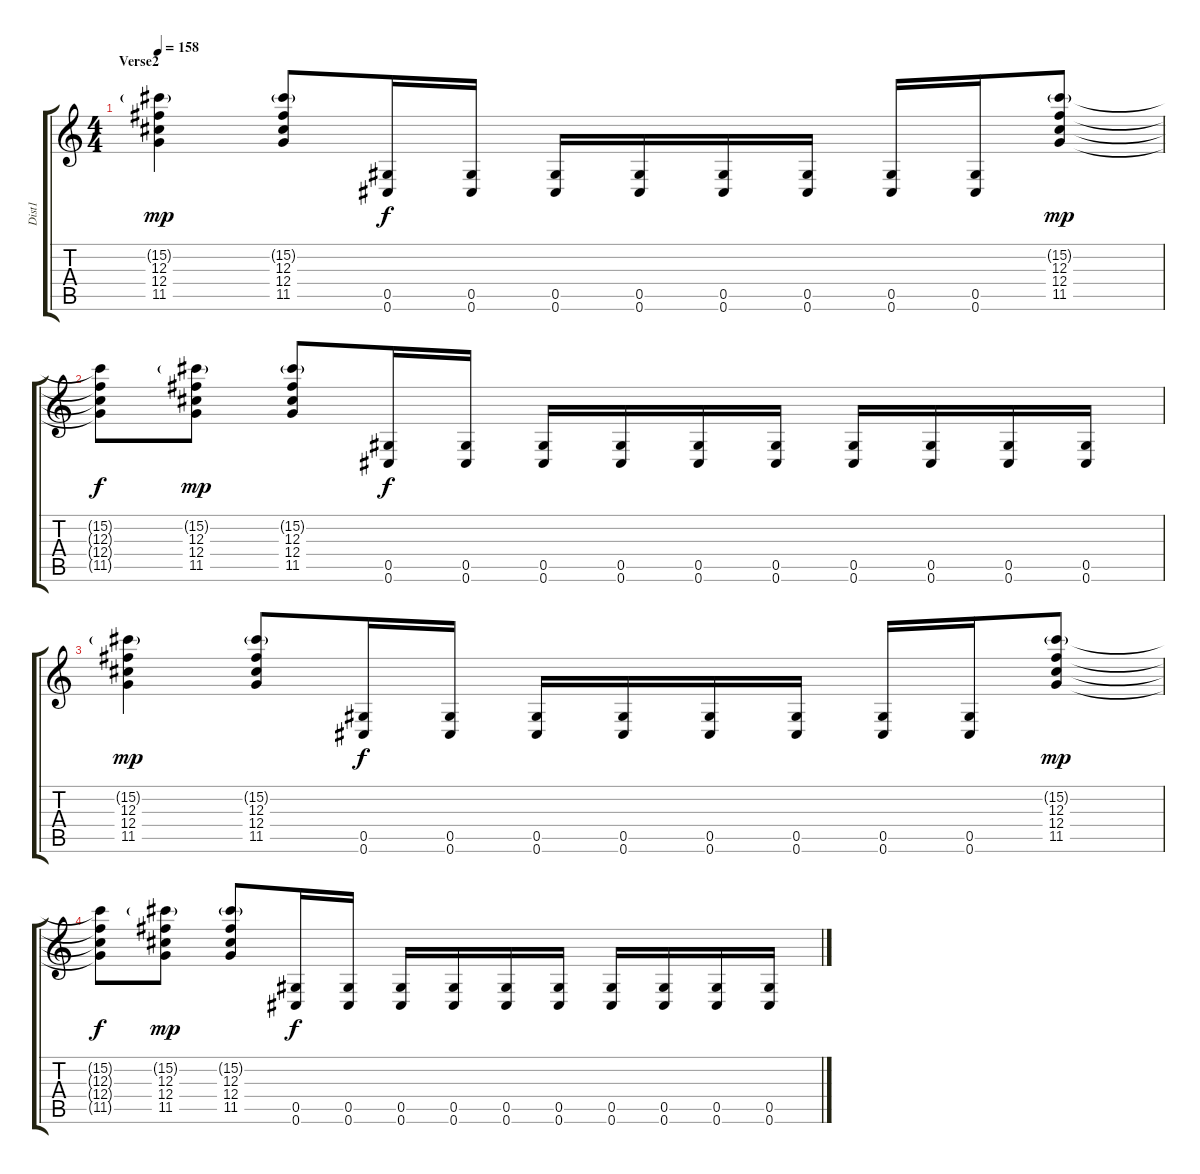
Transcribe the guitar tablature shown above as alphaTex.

\track ("Dist1" "Dist1") {instrument distortionguitar}
\staff {score tabs}
\tuning (Eb4 Bb3 Gb3 Db3 Ab2 Db2) {hide}
\ts (4 4)
\section ("" "Verse2")
\tempo 158
\clef g2
\ks c
(15.2{g} 12.3 12.4 11.5).4{dy mp} (15.2{g} 12.3 12.4 11.5).8 (0.5 0.6).16{dy f} (0.5 0.6).16 (0.5 0.6).16 (0.5 0.6).16 (0.5 0.6).16 (0.5 0.6).16 (0.5 0.6).16 (0.5 0.6).16 (15.2{g} 12.3 12.4 11.5).8{dy mp} |
(15.2{t} 12.3{t} 12.4{t} 11.5{t}).8{dy f} (15.2{g} 12.3 12.4 11.5).8{dy mp} (15.2{g} 12.3 12.4 11.5).8 (0.5 0.6).16{dy f} (0.5 0.6).16 (0.5 0.6).16 (0.5 0.6).16 (0.5 0.6).16 (0.5 0.6).16 (0.5 0.6).16 (0.5 0.6).16 (0.5 0.6).16 (0.5 0.6).16 |
(15.2{g} 12.3 12.4 11.5).4{dy mp} (15.2{g} 12.3 12.4 11.5).8 (0.5 0.6).16{dy f} (0.5 0.6).16 (0.5 0.6).16 (0.5 0.6).16 (0.5 0.6).16 (0.5 0.6).16 (0.5 0.6).16 (0.5 0.6).16 (15.2{g} 12.3 12.4 11.5).8{dy mp} |
(15.2{t} 12.3{t} 12.4{t} 11.5{t}).8{dy f} (15.2{g} 12.3 12.4 11.5).8{dy mp} (15.2{g} 12.3 12.4 11.5).8 (0.5 0.6).16{dy f} (0.5 0.6).16 (0.5 0.6).16 (0.5 0.6).16 (0.5 0.6).16 (0.5 0.6).16 (0.5 0.6).16 (0.5 0.6).16 (0.5 0.6).16 (0.5 0.6).16
